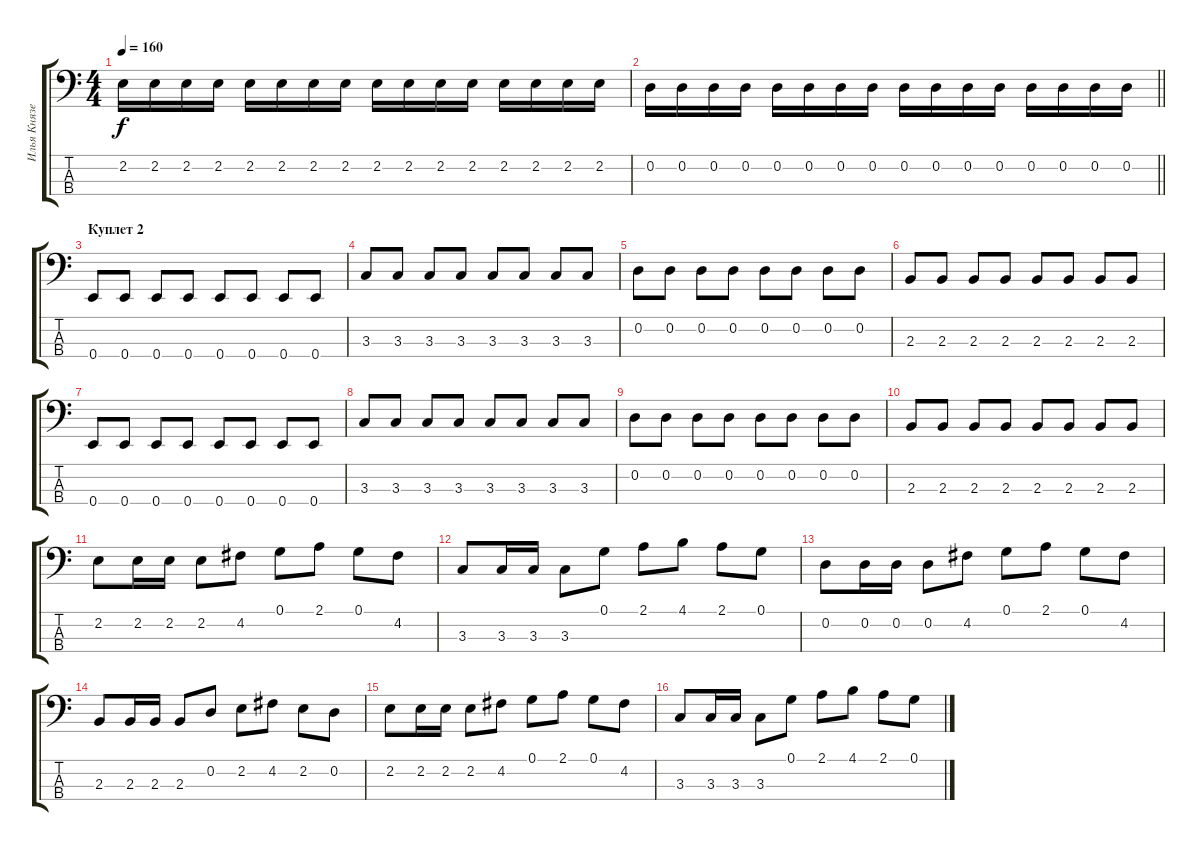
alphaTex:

\track ("Илья Князев" "Илья Князе") {instrument electricbasspick}
\staff {score tabs}
\tuning (G2 D2 A1 E1) {hide}
\ts (4 4)
\tempo 160
\clef f4
\ks c
2.2.16{dy f} 2.2.16 2.2.16 2.2.16 2.2.16 2.2.16 2.2.16 2.2.16 2.2.16 2.2.16 2.2.16 2.2.16 2.2.16 2.2.16 2.2.16 2.2.16 |
\barLineRight lightlight
0.2.16 0.2.16 0.2.16 0.2.16 0.2.16 0.2.16 0.2.16 0.2.16 0.2.16 0.2.16 0.2.16 0.2.16 0.2.16 0.2.16 0.2.16 0.2.16 |
\section ("" "Куплет 2")
0.4.8 0.4.8 0.4.8 0.4.8 0.4.8 0.4.8 0.4.8 0.4.8 |
3.3.8 3.3.8 3.3.8 3.3.8 3.3.8 3.3.8 3.3.8 3.3.8 |
0.2.8 0.2.8 0.2.8 0.2.8 0.2.8 0.2.8 0.2.8 0.2.8 |
2.3.8 2.3.8 2.3.8 2.3.8 2.3.8 2.3.8 2.3.8 2.3.8 |
0.4.8 0.4.8 0.4.8 0.4.8 0.4.8 0.4.8 0.4.8 0.4.8 |
3.3.8 3.3.8 3.3.8 3.3.8 3.3.8 3.3.8 3.3.8 3.3.8 |
0.2.8 0.2.8 0.2.8 0.2.8 0.2.8 0.2.8 0.2.8 0.2.8 |
2.3.8 2.3.8 2.3.8 2.3.8 2.3.8 2.3.8 2.3.8 2.3.8 |
2.2.8 2.2.16 2.2.16 2.2.8 4.2.8 0.1.8 2.1.8 0.1.8 4.2.8 |
3.3.8 3.3.16 3.3.16 3.3.8 0.1.8 2.1.8 4.1.8 2.1.8 0.1.8 |
0.2.8 0.2.16 0.2.16 0.2.8 4.2.8 0.1.8 2.1.8 0.1.8 4.2.8 |
2.3.8 2.3.16 2.3.16 2.3.8 0.2.8 2.2.8 4.2.8 2.2.8 0.2.8 |
2.2.8 2.2.16 2.2.16 2.2.8 4.2.8 0.1.8 2.1.8 0.1.8 4.2.8 |
3.3.8 3.3.16 3.3.16 3.3.8 0.1.8 2.1.8 4.1.8 2.1.8 0.1.8
